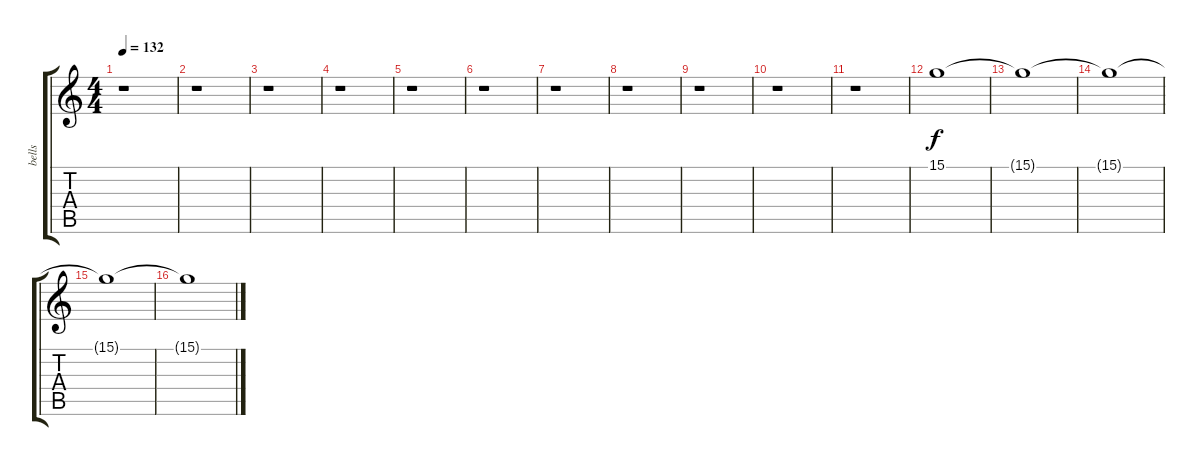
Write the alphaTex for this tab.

\track ("bells" "bells") {instrument tubularbells}
\staff {score tabs}
\tuning (E4 B3 G3 D3 A2 E2) {hide}
\ts (4 4)
\tempo 132
\clef g2
\ks c
r.1{dy fff} |
r.1 |
r.1 |
r.1 |
r.1 |
r.1 |
r.1 |
r.1 |
r.1 |
r.1 |
r.1 |
15.1.1{dy f} |
15.1{t}.1 |
15.1{t}.1 |
15.1{t}.1 |
15.1{t}.1
